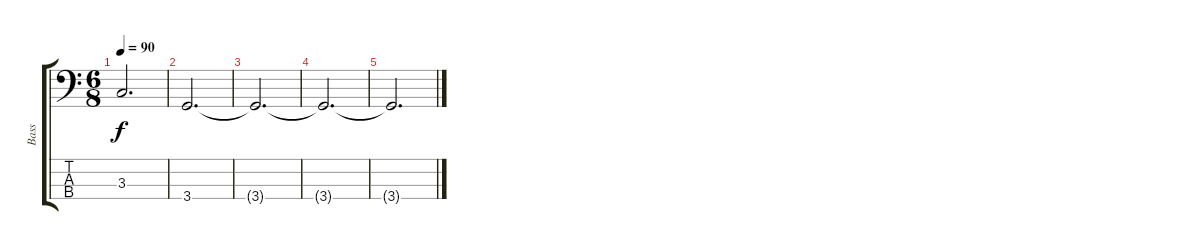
\track ("Bass" "Bass") {instrument fretlessbass}
\staff {score tabs}
\tuning (G2 D2 A1 E1) {hide}
\ts (6 8)
\tempo 90
\clef f4
\ks c
3.3{t}.2{d dy f} |
3.4.2{d} |
3.4{t}.2{d} |
3.4{t}.2{d} |
3.4{t}.2{d}
